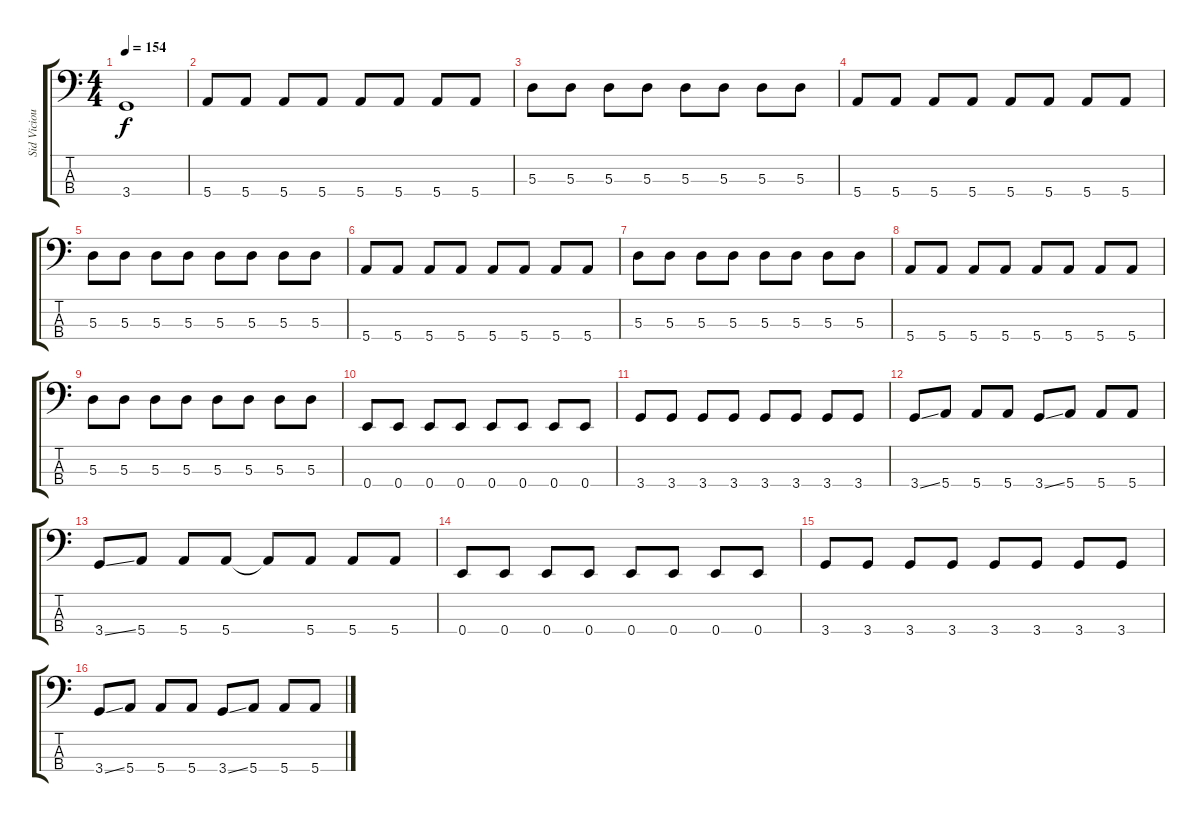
\track ("Sid Vicious" "Sid Viciou") {instrument electricbasspick}
\staff {score tabs}
\tuning (G2 D2 A1 E1) {hide}
\ts (4 4)
\tempo 154
\clef f4
\ks c
3.4.1{dy f} |
5.4.8 5.4.8 5.4.8 5.4.8 5.4.8 5.4.8 5.4.8 5.4.8 |
5.3.8 5.3.8 5.3.8 5.3.8 5.3.8 5.3.8 5.3.8 5.3.8 |
5.4.8 5.4.8 5.4.8 5.4.8 5.4.8 5.4.8 5.4.8 5.4.8 |
5.3.8 5.3.8 5.3.8 5.3.8 5.3.8 5.3.8 5.3.8 5.3.8 |
5.4.8 5.4.8 5.4.8 5.4.8 5.4.8 5.4.8 5.4.8 5.4.8 |
5.3.8 5.3.8 5.3.8 5.3.8 5.3.8 5.3.8 5.3.8 5.3.8 |
5.4.8 5.4.8 5.4.8 5.4.8 5.4.8 5.4.8 5.4.8 5.4.8 |
5.3.8 5.3.8 5.3.8 5.3.8 5.3.8 5.3.8 5.3.8 5.3.8 |
0.4.8 0.4.8 0.4.8 0.4.8 0.4.8 0.4.8 0.4.8 0.4.8 |
3.4.8 3.4.8 3.4.8 3.4.8 3.4.8 3.4.8 3.4.8 3.4.8 |
3.4{ss}.8 5.4.8 5.4.8 5.4.8 3.4{ss}.8 5.4.8 5.4.8 5.4.8 |
3.4{ss}.8 5.4.8 5.4.8 5.4.8 5.4{t}.8 5.4.8 5.4.8 5.4.8 |
0.4.8 0.4.8 0.4.8 0.4.8 0.4.8 0.4.8 0.4.8 0.4.8 |
3.4.8 3.4.8 3.4.8 3.4.8 3.4.8 3.4.8 3.4.8 3.4.8 |
3.4{ss}.8 5.4.8 5.4.8 5.4.8 3.4{ss}.8 5.4.8 5.4.8 5.4.8
